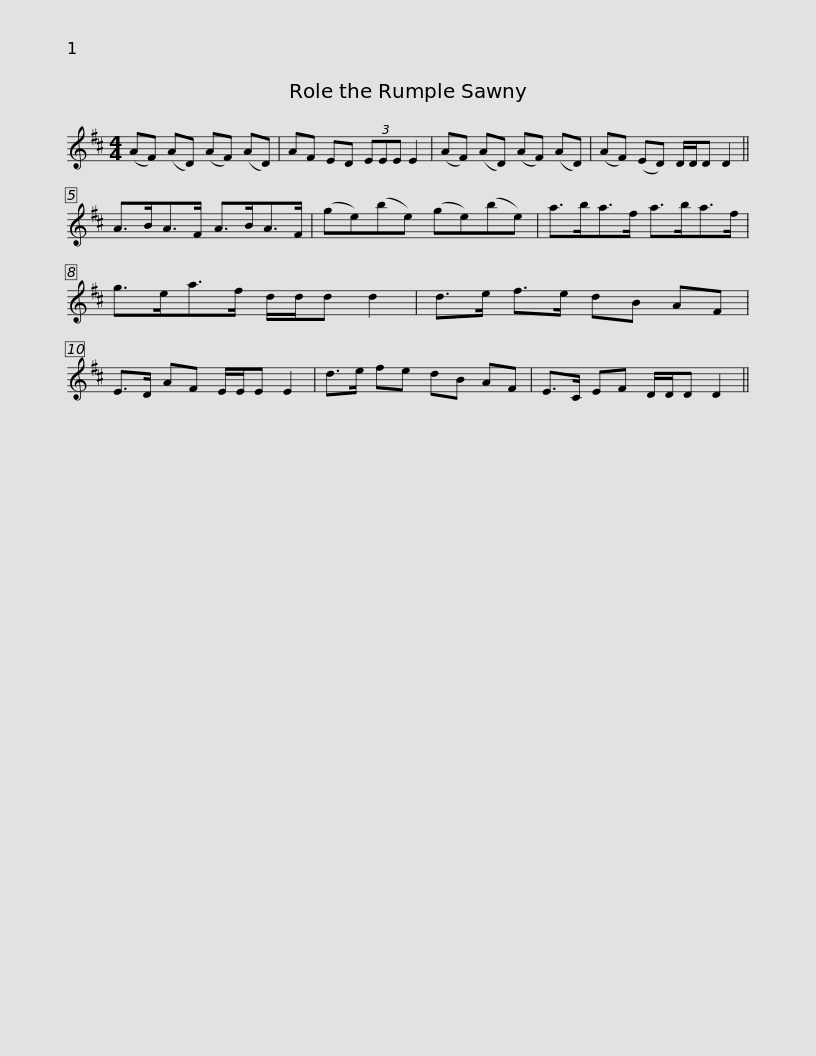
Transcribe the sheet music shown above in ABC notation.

X:1
L:1/8
M:4/4
I:linebreak $
K:D
V:1 treble
V:1
 (AF) (AD) (AF) (AD) | AF ED (3EEE E2 | (AF) (AD) (AF) (AD) | (AF) (ED) D/D/D D2 || A>BA>F A>BA>F |$ %5
 (ge)(be) (ge)(be) | a>ba>f a>ba>f | g>ea>f d/d/d d2 | d>e f>e dB AF | E>D AF E/E/E E2 |$ %10
 d>e fe dB AF | E>C EF D/D/D D2 || %12
